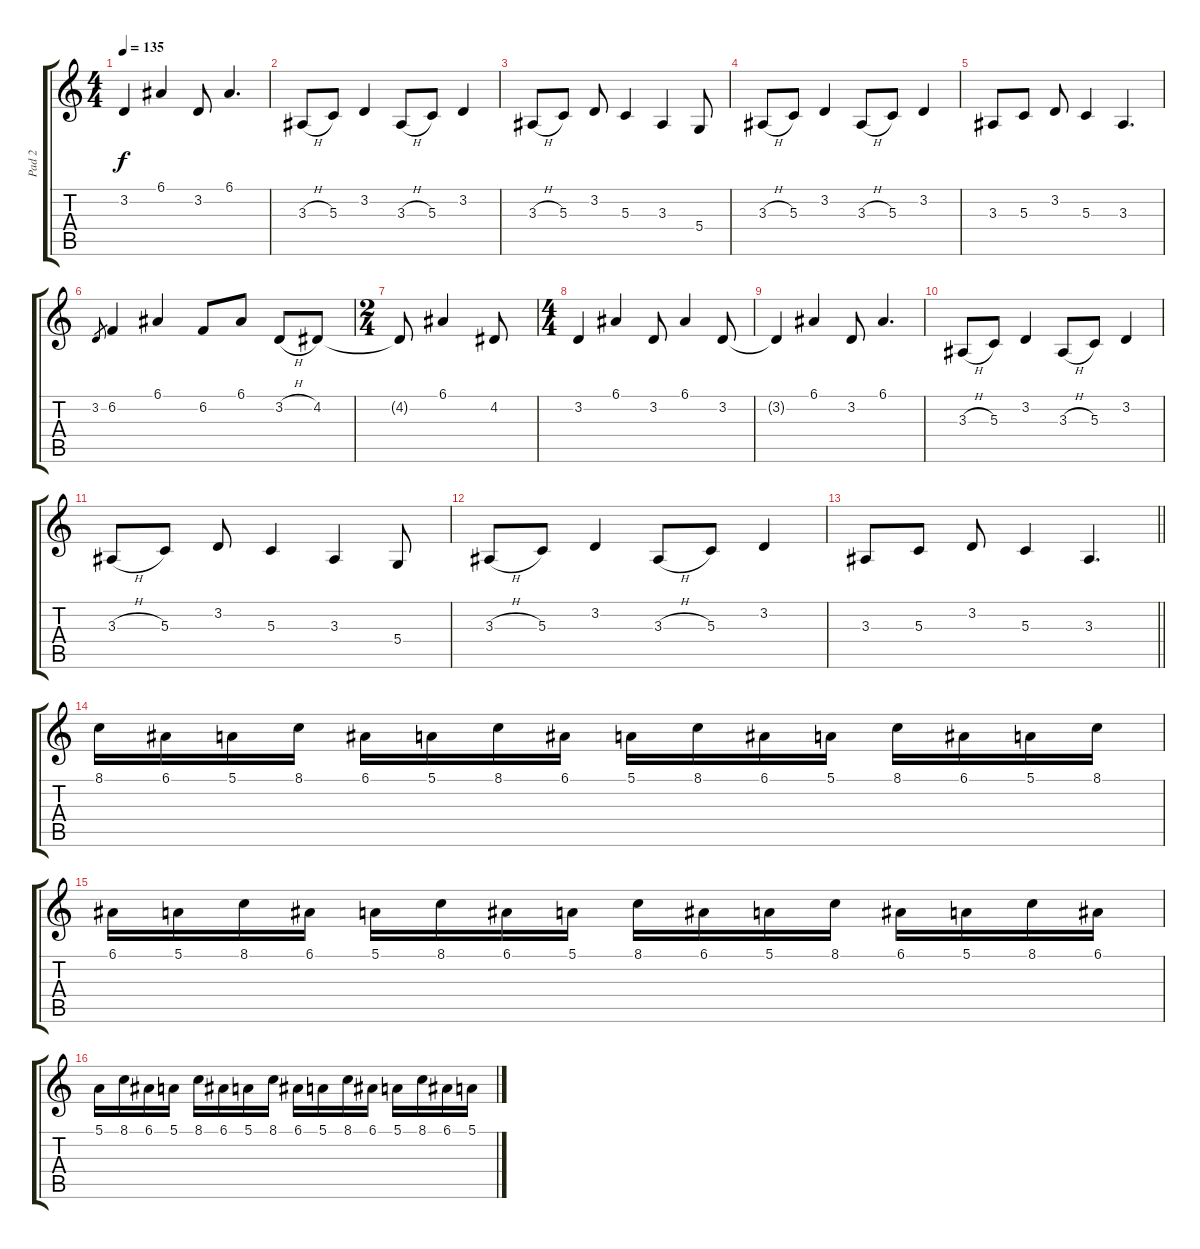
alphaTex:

\track ("Pad 2" "Pad 2") {instrument pad4choir}
\staff {score tabs}
\tuning (E4 B3 G3 D3 A2 E2) {hide}
\ts (4 4)
\tempo 135
\clef g2
\ks c
3.2{t}.4{dy f} 6.1.4 3.2.8 6.1.4{d} |
3.3{h}.8 5.3.8 3.2.4 3.3{h}.8 5.3.8 3.2.4 |
3.3{h}.8 5.3.8 3.2.8 5.3.4 3.3.4 5.4.8 |
3.3{h}.8 5.3.8 3.2.4 3.3{h}.8 5.3.8 3.2.4 |
3.3.8 5.3.8 3.2.8 5.3.4 3.3.4{d} |
3.2.8{gr} 6.2.4 6.1.4 6.2.8 6.1.8 3.2{h}.8 4.2.8 |
\ts (2 4)
4.2{t}.8 6.1.4 4.2.8 |
\ts (4 4)
3.2.4 6.1.4 3.2.8 6.1.4 3.2.8 |
3.2{t}.4 6.1.4 3.2.8 6.1.4{d} |
3.3{h}.8 5.3.8 3.2.4 3.3{h}.8 5.3.8 3.2.4 |
3.3{h}.8 5.3.8 3.2.8 5.3.4 3.3.4 5.4.8 |
3.3{h}.8 5.3.8 3.2.4 3.3{h}.8 5.3.8 3.2.4 |
\barLineRight lightlight
3.3.8 5.3.8 3.2.8 5.3.4 3.3.4{d} |
\section ("" "")
8.1.16{volume 12 instrument electricpiano2} 6.1.16 5.1.16 8.1.16 6.1.16 5.1.16 8.1.16 6.1.16 5.1.16 8.1.16 6.1.16 5.1.16 8.1.16 6.1.16 5.1.16 8.1.16 |
6.1.16 5.1.16 8.1.16 6.1.16 5.1.16 8.1.16 6.1.16 5.1.16 8.1.16 6.1.16 5.1.16 8.1.16 6.1.16 5.1.16 8.1.16 6.1.16 |
5.1.16 8.1.16 6.1.16 5.1.16 8.1.16 6.1.16 5.1.16 8.1.16 6.1.16 5.1.16 8.1.16 6.1.16 5.1.16 8.1.16 6.1.16 5.1.16
